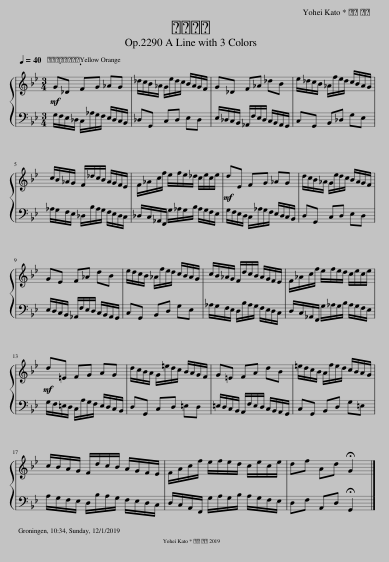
X:1
%%score { 1 | 2 }
L:1/8
Q:1/4=40
M:3/4
I:linebreak $
K:Bb
V:1 treble
V:2 bass
V:1
!mf! G_D FG _AG | _d/c/B/_A/ G/e/d/c/ B/A/G/F/ | G_D F_A _dB | e/_d/c/B/ _A/f/e/d/ c/B/A/G/ |$ c/B/_A/G/ F/_d/c/B/ A/G/F/E/ | %5
 F/_A/c/f/ e/f/e/_d/ c/e/c/e/ |!mf! dE FG _AG | d/c/B/_A/ G/e/d/c/ B/A/G/F/ |$ GE F_A dB | e/d/c/B/ _A/f/e/d/ c/B/A/G/ | %10
 c/B/_A/G/ F/d/c/B/ A/G/F/E/ | F/_A/c/f/ e/f/e/d/ c/e/c/e/ |$!mf! d=E FG AG | d/c/B/A/ G/=e/d/c/ B/A/G/F/ | G=E FA dB | %15
 =e/d/c/B/ A/f/e/d/ c/B/A/G/ |$ c/B/A/G/ F/d/c/B/ A/G/F/E/ | F/A/c/f/ e/f/e/d/ c/e/c/e/ | df Ad !fermata!G2 |] %19
V:2
 G,/F,/E,/_D,/ C,/_A,/G,/F,/ E,/D,/C,/B,,/ | _D,G,, C,D, E,D, | E,/_D,/C,/B,,/ _A,,/F,/E,/D,/ C,/B,,/A,,/G,,/ | C,G,, B,,_D, G,E, |$ _A,/G,/F,/E,/ _D,/B,/A,/G,/ F,/E,/D,/C,/ | %5
 _D,/C,/_A,,/F,,/ G,/_A,/G,/B,/ A,/G,/F,/E,/ | G,/F,/E,/D,/ C,/_A,/G,/F,/ E,/D,/C,/B,,/ | D,G,, C,D, E,D, |$ E,/D,/C,/B,,/ _A,,/F,/E,/D,/ C,/B,,/A,,/G,,/ | C,G,, B,,D, G,E, | %10
 _A,/G,/F,/E,/ D,/B,/A,/G,/ F,/E,/D,/C,/ | D,/C,/_A,,/F,,/ G,/_A,/G,/B,/ A,/G,/F,/E,/ |$ G,/F,/=E,/D,/ C,/A,/G,/F,/ E,/D,/C,/B,,/ | D,G,, C,D, =E,D, | =E,/D,/C,/B,,/ A,,/F,/E,/D,/ C,/B,,/A,,/G,,/ | %15
 C,G,, B,,D, G,=E, |$ A,/G,/F,/E,/ D,/B,/A,/G,/ F,/E,/D,/C,/ | D,/C,/A,,/F,,/ G,/A,/G,/B,/ A,/G,/F,/E,/ | D,F, A,,D, !fermata!G,,2 |] %19
